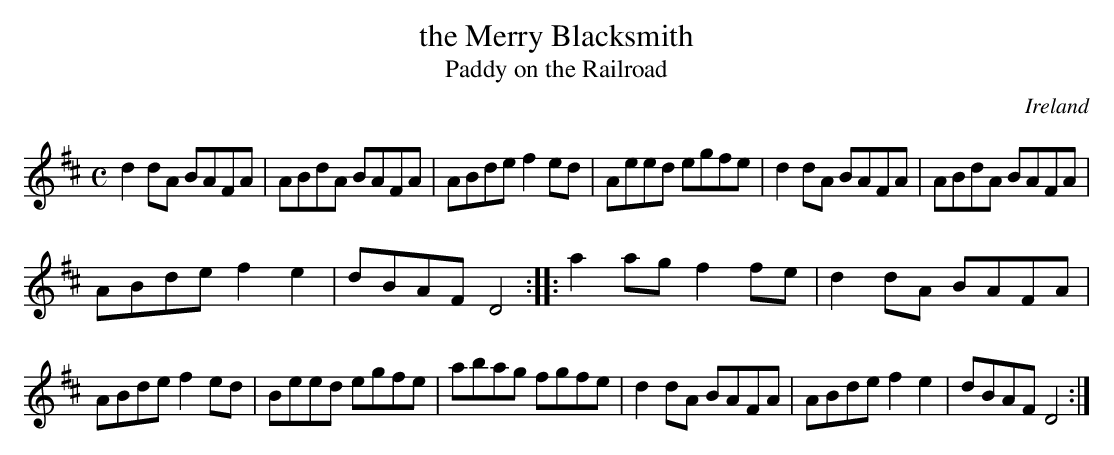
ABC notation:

X:1
T:the Merry Blacksmith
T:Paddy on the Railroad
O:Ireland
O:Scotland
O:England
M:C
K:D
d2dA BAFA|ABdA BAFA|ABde f2ed|Aeed egfe|\
d2dA BAFA|ABdA BAFA|
ABde f2e2|dBAF D4::\
a2ag f2fe|d2dA BAFA|
ABde f2ed|Beed egfe|\
abag fgfe|d2dA BAFA|ABde f2e2|dBAF D4:|
